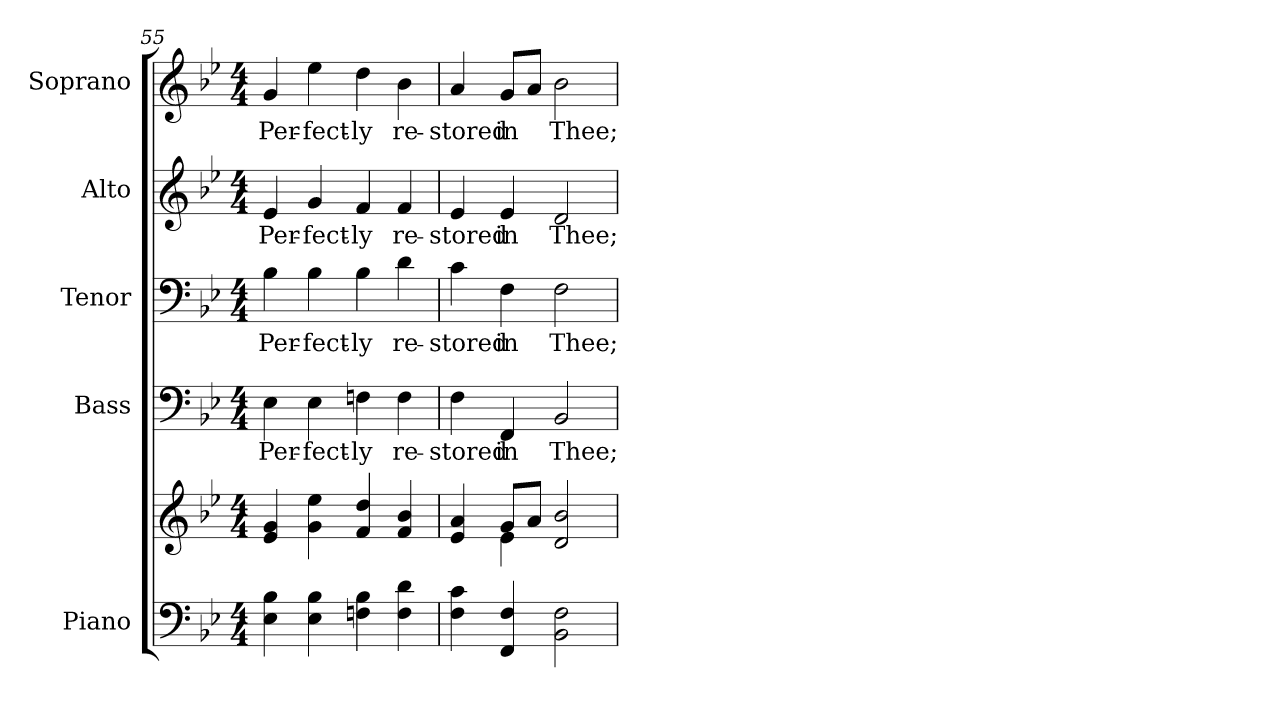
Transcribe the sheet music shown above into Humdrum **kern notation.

**kern	**kern	**kern	**text	**kern	**text	**kern	**text	**kern	**text
*part5	*part5	*part4	*part4	*part3	*part3	*part2	*part2	*part1	*part1
*staff6	*staff5	*staff4	*staff4	*staff3	*staff3	*staff2	*staff2	*staff1	*staff1
*I"Piano	*	*I"Bass	*	*I"Tenor	*	*I"Alto	*	*I"Soprano	*
*I'Pno.	*	*I'B.	*	*I'T.	*	*I'A.	*	*I'S.	*
!!LO:PB:g=z
*clefF4	*clefG2	*clefF4	*	*clefF4	*	*clefG2	*	*clefG2	*
*k[b-e-]	*k[b-e-]	*k[b-e-]	*	*k[b-e-]	*	*k[b-e-]	*	*k[b-e-]	*
*B-:	*B-:	*B-:	*	*B-:	*	*B-:	*	*B-:	*
*M4/4	*M4/4	*M4/4	*	*M4/4	*	*M4/4	*	*M4/4	*
=55	=55	=55	=55	=55	=55	=55	=55	=55	=55
!	!	!	!LO:LY:b:color=#000000	!	!	!	!	!	!
!	!	!	!	!	!LO:LY:b:color=#000000	!	!	!	!
!	!	!	!	!	!	!	!LO:LY:b:color=#000000	!	!
!	!	!	!	!	!	!	!	!	!LO:LY:b:color=#000000
4E-i\ 4B-i	4e-i/ 4gi	4E-i\	Per-	4B-i\	Per-	4e-i/	Per-	4gi/	Per-
!	!	!	!LO:LY:b:color=#000000	!	!	!	!	!	!
!	!	!	!	!	!LO:LY:b:color=#000000	!	!	!	!
!	!	!	!	!	!	!	!LO:LY:b:color=#000000	!	!
!	!	!	!	!	!	!	!	!	!LO:LY:b:color=#000000
4E-i\ 4B-i	4gi\ 4ee-i	4E-i\	-fect-	4B-i\	-fect-	4gi/	-fect-	4ee-i\	-fect-
!	!	!	!LO:LY:b:color=#000000	!	!	!	!	!	!
!	!	!	!	!	!LO:LY:b:color=#000000	!	!	!	!
!	!	!	!	!	!	!	!LO:LY:b:color=#000000	!	!
!	!	!	!	!	!	!	!	!	!LO:LY:b:color=#000000
4Fni\ 4B-i	4fi/ 4ddi	4Fni\	-ly	4B-i\	-ly	4fi/	-ly	4ddi\	-ly
!	!	!	!LO:LY:b:color=#000000	!	!	!	!	!	!
!	!	!	!	!	!LO:LY:b:color=#000000	!	!	!	!
!	!	!	!	!	!	!	!LO:LY:b:color=#000000	!	!
!	!	!	!	!	!	!	!	!	!LO:LY:b:color=#000000
4Fi\ 4di	4fi/ 4b-i	4Fi\	re-	4di\	re-	4fi/	re-	4b-i\	re-
=56	=56	=56	=56	=56	=56	=56	=56	=56	=56
*	*^	*	*	*	*	*	*	*	*
!	!	!	!	!LO:LY:b:color=#000000	!	!	!	!	!	!
!	!	!	!	!	!	!LO:LY:b:color=#000000	!	!	!	!
!	!	!	!	!	!	!	!	!LO:LY:b:color=#000000	!	!
!	!	!	!	!	!	!	!	!	!	!LO:LY:b:color=#000000
4Fi\ 4ci	4e-i/ 4ai	4ryy	4Fi\	-stored	4ci\	-stored	4e-i/	-stored	4ai/	-stored
!	!	!	!	!LO:LY:b:color=#000000	!	!	!	!	!	!
!	!	!	!	!	!	!LO:LY:b:color=#000000	!	!	!	!
!	!	!	!	!	!	!	!	!LO:LY:b:color=#000000	!	!
!	!	!	!	!	!	!	!	!	!	!LO:LY:b:color=#000000
4FFi/ 4Fi	8gi/L	4e-i\	4FFi/	in	4Fi\	in	4e-i/	in	8gi/L	in
.	8ai/J	.	.	.	.	.	.	.	8ai/J	.
!	!	!	!	!LO:LY:b:color=#000000	!	!	!	!	!	!
!	!	!	!	!	!	!LO:LY:b:color=#000000	!	!	!	!
!	!	!	!	!	!	!	!	!LO:LY:b:color=#000000	!	!
!	!	!	!	!	!	!	!	!	!	!LO:LY:b:color=#000000
2BB-i\ 2Fi	2di/ 2b-i	2ryy	2BB-i/	Thee;	2Fi\	Thee;	2di/	Thee;	2b-i\	Thee;
*	*v	*v	*	*	*	*	*	*	*	*
=	=	=	=	=	=	=	=	=	=
*-	*-	*-	*-	*-	*-	*-	*-	*-	*-
